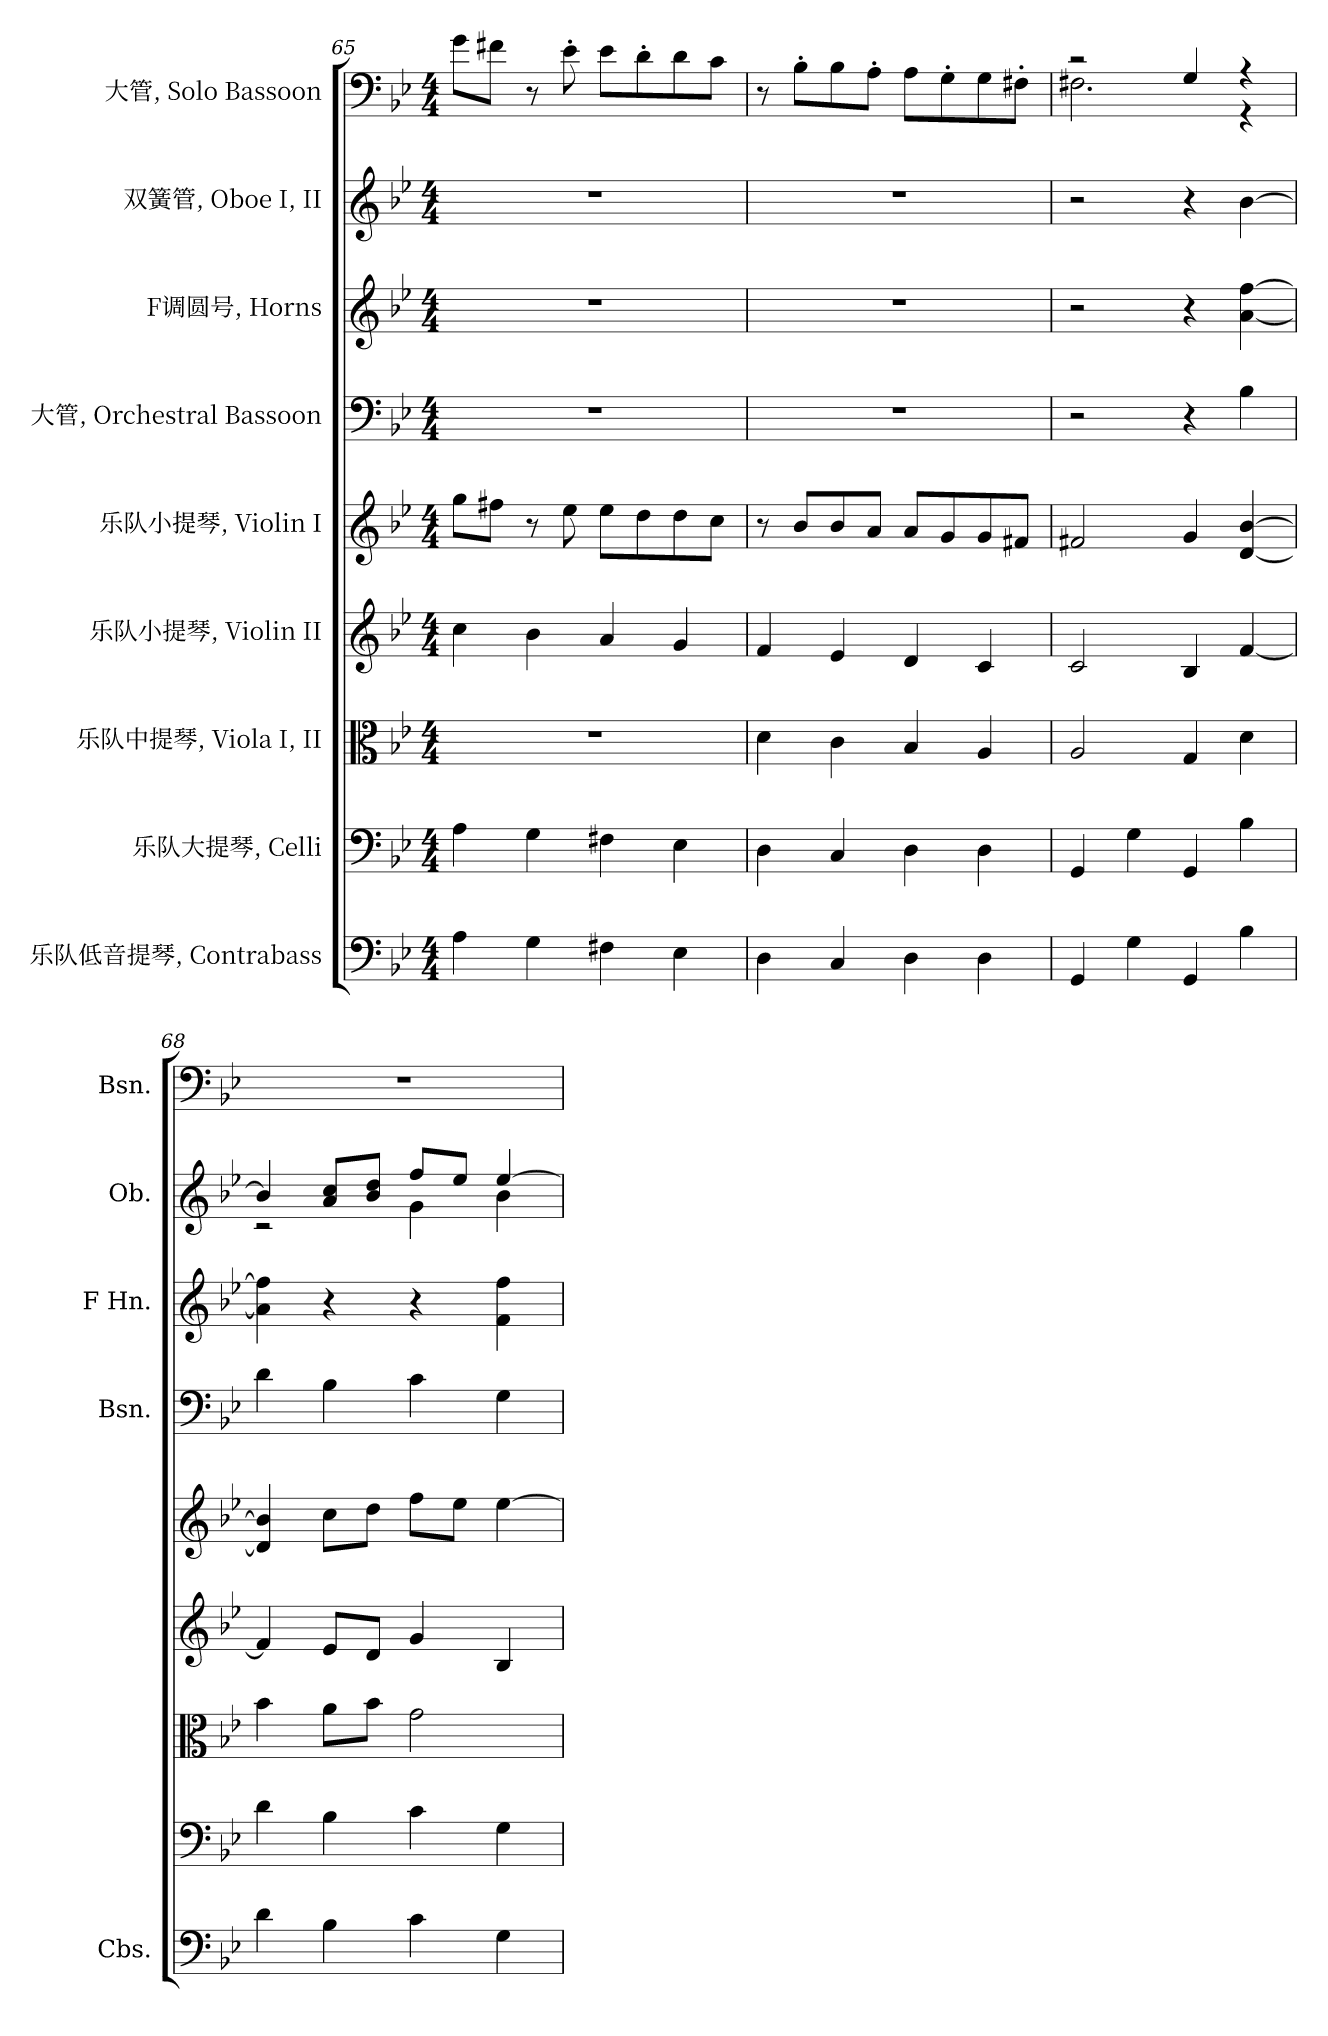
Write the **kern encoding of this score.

**kern	**kern	**kern	**kern	**kern	**kern	**kern	**kern	**kern
*part9	*part8	*part7	*part6	*part5	*part4	*part3	*part2	*part1
*staff9	*staff8	*staff7	*staff6	*staff5	*staff4	*staff3	*staff2	*staff1
*I"乐队低音提琴, Contrabass	*I"乐队大提琴, Celli	*I"乐队中提琴, Viola I, II	*I"乐队小提琴, Violin II	*I"乐队小提琴, Violin I	*I"大管, Orchestral Bassoon	*I"F调圆号, Horns	*I"双簧管, Oboe I, II	*I"大管, Solo Bassoon
*I'Cbs.	*	*	*	*	*I'Bsn.	*I'F Hn.	*I'Ob.	*I'Bsn.
*clefF4	*clefF4	*clefC3	*clefG2	*clefG2	*clefF4	*clefG2	*clefG2	*clefF4
*ITrd7c12	*	*	*	*	*	*ITrd4c7	*	*
*k[b-e-]	*k[b-e-]	*k[b-e-]	*k[b-e-]	*k[b-e-]	*k[b-e-]	*k[b-e-a-]	*k[b-e-]	*k[b-e-]
*M4/4	*M4/4	*M4/4	*M4/4	*M4/4	*M4/4	*M4/4	*M4/4	*M4/4
=65	=65	=65	=65	=65	=65	=65	=65	=65
4AA\	4A\	1r	4cc\	8gg\L	1r	1r	1r	8g\L
.	.	.	.	8ff#X\J	.	.	.	8f#X\J
4GG\	4G\	.	4b-\	8r	.	.	.	8r
.	.	.	.	8ee-\	.	.	.	8e-'\
4FF#X\	4F#X\	.	4a/	8ee-\L	.	.	.	8e-\L
.	.	.	.	8dd\	.	.	.	8d'\
4EE-\	4E-\	.	4g/	8dd\	.	.	.	8d\
.	.	.	.	8cc\J	.	.	.	8c\J
=66	=66	=66	=66	=66	=66	=66	=66	=66
4DD\	4D\	4d\	4f/	8r	1r	1r	1r	8r
.	.	.	.	8b-/L	.	.	.	8B-'\L
4CC/	4C/	4c\	4e-/	8b-/	.	.	.	8B-\
.	.	.	.	8a/J	.	.	.	8A'\J
4DD\	4D\	4B-/	4d/	8a/L	.	.	.	8A\L
.	.	.	.	8g/	.	.	.	8G'\
4DD\	4D\	4A/	4c/	8g/	.	.	.	8G\
.	.	.	.	8f#X/J	.	.	.	8F#X'\J
=67	=67	=67	=67	=67	=67	=67	=67	=67
*	*	*	*	*	*	*	*	*^
4GGG/	4GG/	2A/	2c/	2f#X/	2r	2r	2r	2r	2.F#X\
4GG\	4G\	.	.	.	.	.	.	.	.
4GGG/	4GG/	4G/	4B-/	4g/	4r	4r	4r	4G/	.
4BB-\	4B-\	4d\	[4f/	[4d/ [4b-/	4B-\	[4d\ [4b-\	[4b-\	4r	4r
*	*	*	*	*	*	*	*	*v	*v
!!LO:PB:g=z
=68	=68	=68	=68	=68	=68	=68	=68	=68
*	*	*	*	*	*	*	*^	*
4D\	4d\	4b-\	4f/]	4d/] 4b-/]	4d\	4d\] 4b-\]	4b-/]	2r	1r
4BB-\	4B-\	8a\L	8e-/L	8cc\L	4B-\	4r	8a/ 8cc/L	.	.
.	.	8b-\J	8d/J	8dd\J	.	.	8b-/ 8dd/J	.	.
4C\	4c\	2g\	4g/	8ff\L	4c\	4r	8ff/L	4g\	.
.	.	.	.	8ee-\J	.	.	8ee-/J	.	.
4GG\	4G\	.	4B-/	[4ee-\	4G\	4B-\ 4b-\	[4ee-/	4b-\	.
*	*	*	*	*	*	*	*v	*v	*
=	=	=	=	=	=	=	=	=
*-	*-	*-	*-	*-	*-	*-	*-	*-
